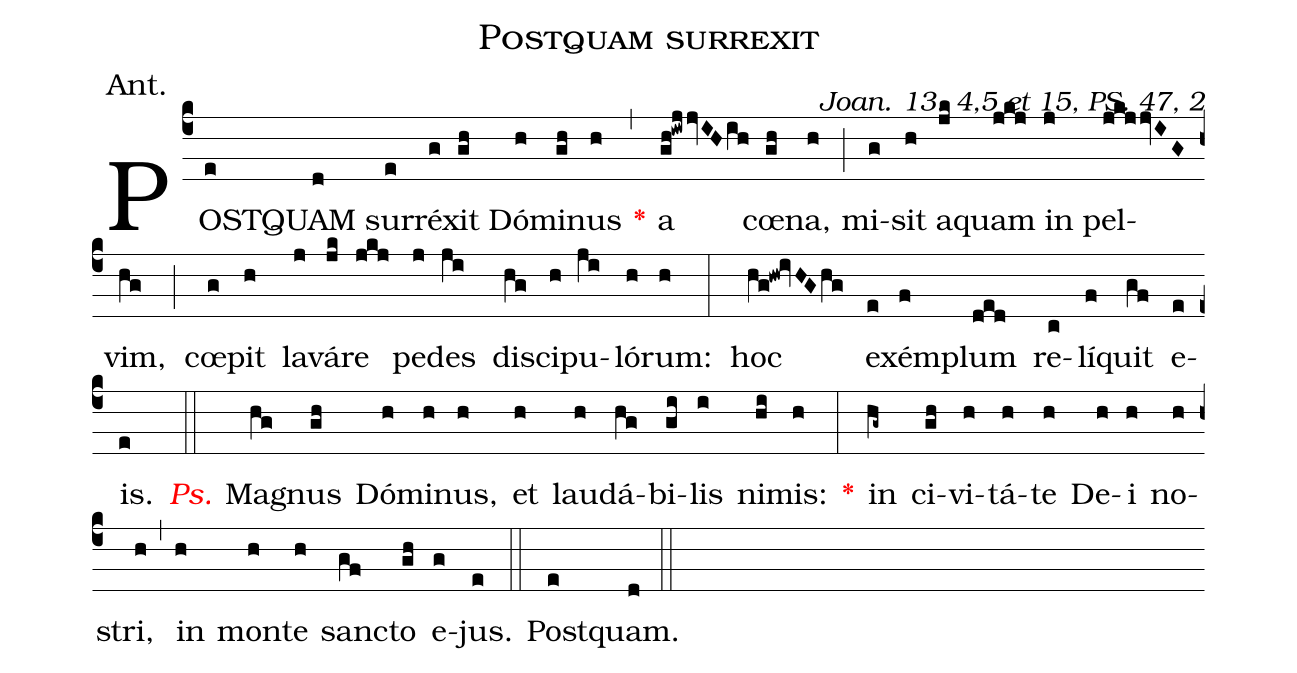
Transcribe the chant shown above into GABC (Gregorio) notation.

name:Postquam surrexit;
annotation:Ant.;
mode:IV.;
office-part:Antiphon;
commentary:Joan. 13. 4,5 et 15, PS. 47, 2;
%%
(c4) POST(e)QUAM(d) sur(e)ré(g)xit(gh) Dó(h)mi(gh)nus(h) <v>\red{*}</v>(,) a(gh!iwjjvIHih) cœ(gh)na,(h) (;) mi(g)sit(h) a(jk)quam(jkj) in(j) pel(jkjjvIG)vim,(hg) (;) cœ(g)pit(h) la(j)vá(jk)re(jkj) pe(j)des(ji) di(hg)sci(h)pu(ji)ló(h)rum:(h) (:) hoc(hg!hw!ivHGhg) ex(e)ém(f)plum(ded) re(c)lí(f)quit(gf) e(e)is.(e) (::) <v>\redit{Ps.}</v> Ma(hg)gnus(gh) Dó(h)mi(h)nus,(h) et(h) lau(h)dá(hg)bi(gi)lis(i) ni(hi)mis:(h) <v>\red{*}</v>(:) in(hg~) ci(gh)vi(h)tá(h)te(h) De(h)i(h) no(h)stri,(h) (,) in(h) mon(h)te(h) sanc(gf)to(gh) e(g)jus.(e) (::) Post(e)quam.(d) (::)
